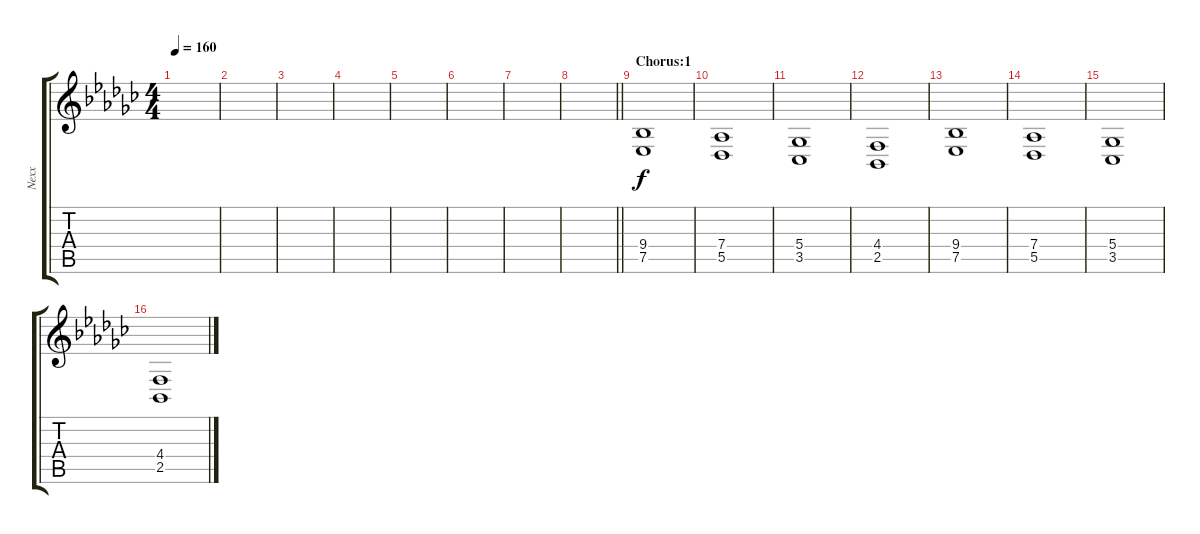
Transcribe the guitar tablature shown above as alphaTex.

\track ("Nexx" "Nexx") {instrument stringensemble2}
\staff {score tabs}
\tuning (Eb4 Bb3 Gb3 Db3 Ab2 Eb2) {hide}
\ts (4 4)
\tempo 160
\clef g2
\ks ebminor
|
|
|
|
|
|
|
\barLineRight lightlight
|
\section ("" "Chorus:1")
(9.4 7.5).1 |
(7.4 5.5).1 |
(5.4 3.5).1 |
(4.4 2.5).1 |
(9.4 7.5).1 |
(7.4 5.5).1 |
(5.4 3.5).1 |
(4.4 2.5).1
